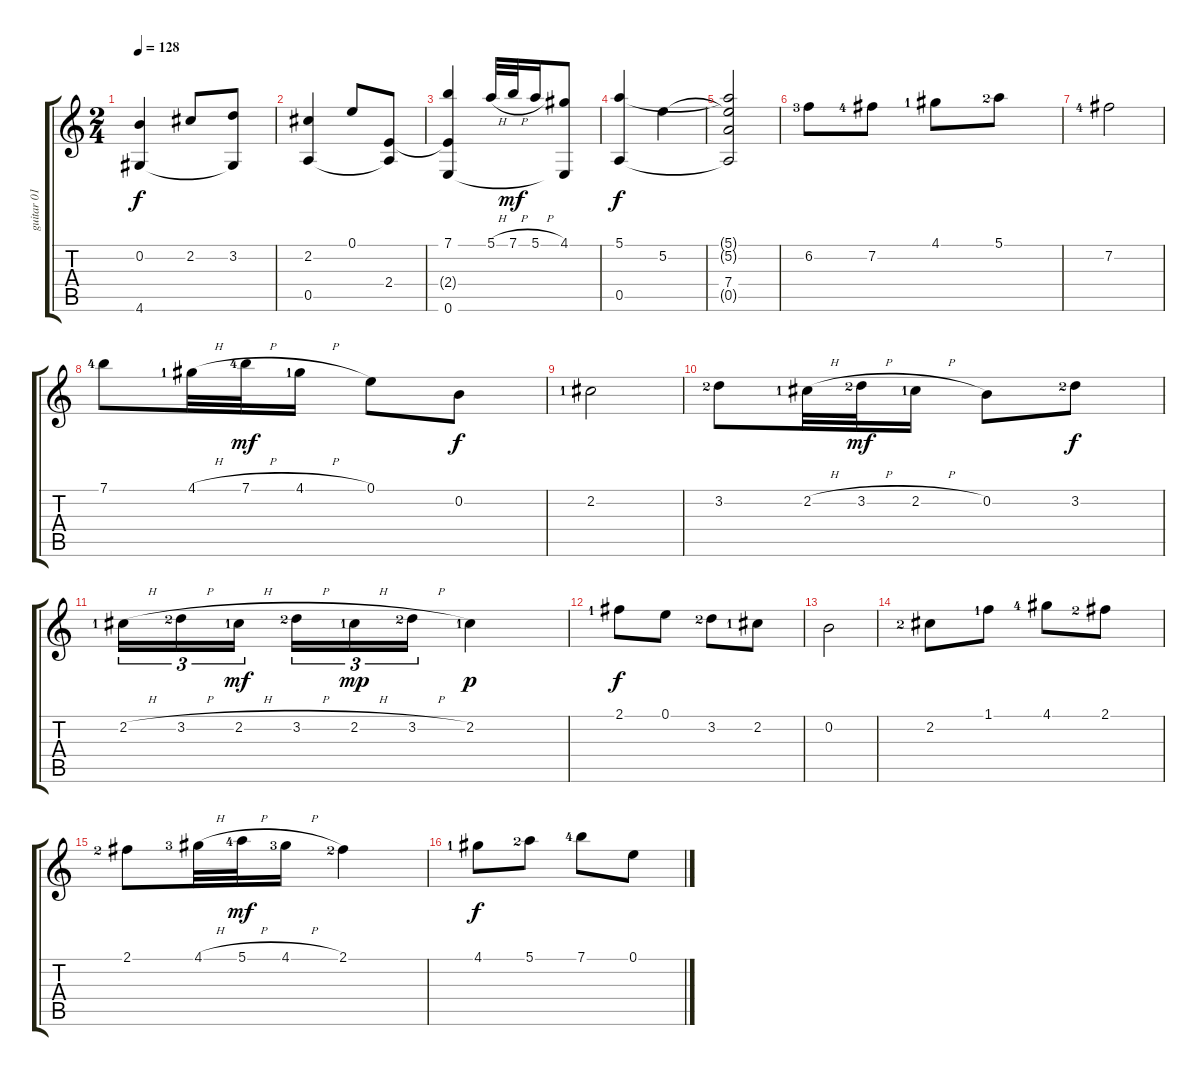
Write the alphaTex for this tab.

\track ("guitar 01" "guitar 01") {instrument acousticguitarsteel}
\staff {score tabs}
\tuning (E4 B3 G3 D3 A2 E2) {hide}
\ts (2 4)
\tempo 128
\clef g2
\ks c
(0.2 4.6).4{dy f} 2.2.8 (3.2 4.6{t}).8 |
(2.2 0.5).4 0.1.8 (2.4 0.5{t}).8 |
(7.1 2.4{t} 0.6).4 5.1{h}.32 7.1{h}.32{dy mf} 5.1{h}.16 (4.1 0.6{t}).8 |
(5.1 0.5).4{dy f} 5.2.4 |
(5.1{t} 5.2{t} 7.4 0.5{t}).2 |
6.2{lf 4}.8 7.2{lf 5}.8 4.1{lf 2}.8 5.1{lf 3}.8 |
7.2{lf 5}.2 |
7.1{lf 5}.8 4.1{h lf 2}.32 7.1{h lf 5}.32{dy mf} 4.1{h lf 2}.16 0.1.8 0.2.8{dy f} |
2.2{lf 2}.2 |
3.2{lf 3}.8 2.2{h lf 2}.32 3.2{h lf 3}.32{dy mf} 2.2{h lf 2}.16 0.2.8 3.2{lf 3}.8{dy f} |
2.2{h lf 2}.16{tu (3 2)} 3.2{h lf 3}.16{tu (3 2)} 2.2{h lf 2}.16{tu (3 2) dy mf} 3.2{h lf 3}.16{tu (3 2)} 2.2{h lf 2}.16{tu (3 2) dy mp} 3.2{h lf 3}.16{tu (3 2)} 2.2{lf 2}.4{dy p} |
2.1{lf 2}.8{dy f} 0.1.8 3.2{lf 3}.8 2.2{lf 2}.8 |
0.2.2 |
2.2{lf 3}.8 1.1{lf 2}.8 4.1{lf 5}.8 2.1{lf 3}.8 |
2.1{lf 3}.8 4.1{h lf 4}.32 5.1{h lf 5}.32{dy mf} 4.1{h lf 4}.16 2.1{lf 3}.4 |
4.1{lf 2}.8{dy f} 5.1{lf 3}.8 7.1{lf 5}.8 0.1.8
